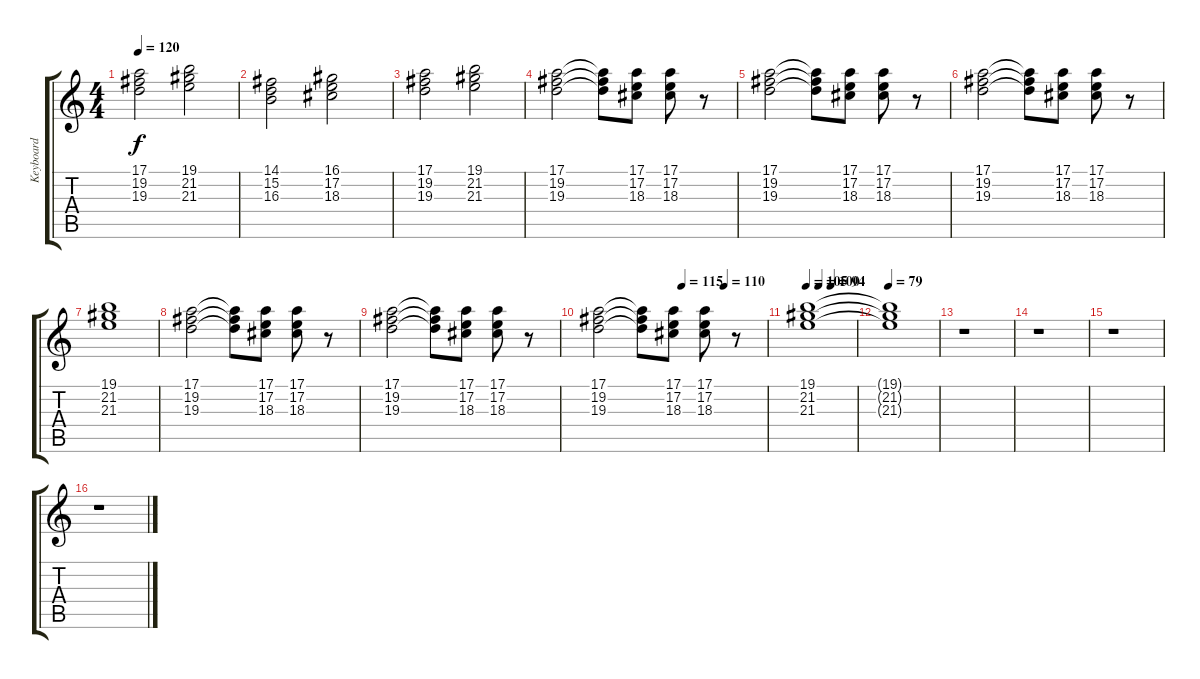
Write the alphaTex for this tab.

\track ("Keyboard" "Keyboard") {instrument rockorgan}
\staff {score tabs}
\tuning (E4 B3 G3 D3 A2 E2) {hide}
\ts (4 4)
\tempo 120
\clef g2
\ks c
(17.1 19.2 19.3).2{dy f} (19.1 21.2 21.3).2 |
(14.1 15.2 16.3).2 (16.1 17.2 18.3).2 |
(17.1 19.2 19.3).2 (19.1 21.2 21.3).2 |
(17.1 19.2 19.3).2 (17.1{t} 19.2{t} 19.3{t}).8 (17.1 17.2 18.3).8 (17.1 17.2 18.3).8 r.8 |
(17.1 19.2 19.3).2 (17.1{t} 19.2{t} 19.3{t}).8 (17.1 17.2 18.3).8 (17.1 17.2 18.3).8 r.8 |
(17.1 19.2 19.3).2 (17.1{t} 19.2{t} 19.3{t}).8 (17.1 17.2 18.3).8 (17.1 17.2 18.3).8 r.8 |
(19.1 21.2 21.3).1 |
(17.1 19.2 19.3).2 (17.1{t} 19.2{t} 19.3{t}).8 (17.1 17.2 18.3).8 (17.1 17.2 18.3).8 r.8 |
(17.1 19.2 19.3).2 (17.1{t} 19.2{t} 19.3{t}).8 (17.1 17.2 18.3).8 (17.1 17.2 18.3).8 r.8 |
\tempo (115 0.5)
\tempo (110 0.75)
(17.1 19.2 19.3).2 (17.1{t} 19.2{t} 19.3{t}).8 (17.1 17.2 18.3).8 (17.1 17.2 18.3).8 r.8 |
\tempo 105
\tempo (100 0.25)
\tempo (94 0.5)
(19.1 21.2 21.3).1 |
\tempo 79
(19.1{t} 21.2{t} 21.3{t}).1 |
r.1 |
r.1 |
r.1 |
r.1
